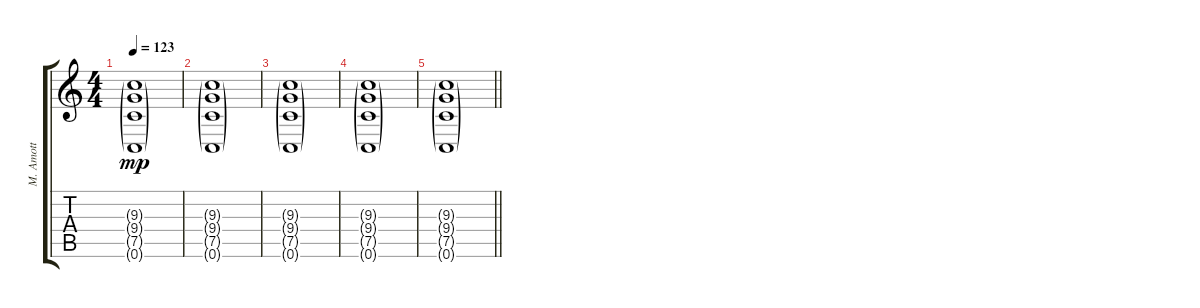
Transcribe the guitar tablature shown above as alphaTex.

\track ("M. Amott" "M. Amott") {instrument distortionguitar}
\staff {score tabs}
\tuning (C4 G3 Eb3 Bb2 F2 C2) {hide}
\ts (4 4)
\tempo 123
\clef g2
\ks c
(9.3{g} 9.4{g} 7.5{g} 0.6{g}).1{dy mp} |
(9.3{g} 9.4{g} 7.5{g} 0.6{g}).1 |
(9.3{g} 9.4{g} 7.5{g} 0.6{g}).1 |
(9.3{g} 9.4{g} 7.5{g} 0.6{g}).1 |
\barLineRight lightlight
(9.3{g} 9.4{g} 7.5{g} 0.6{g}).1
